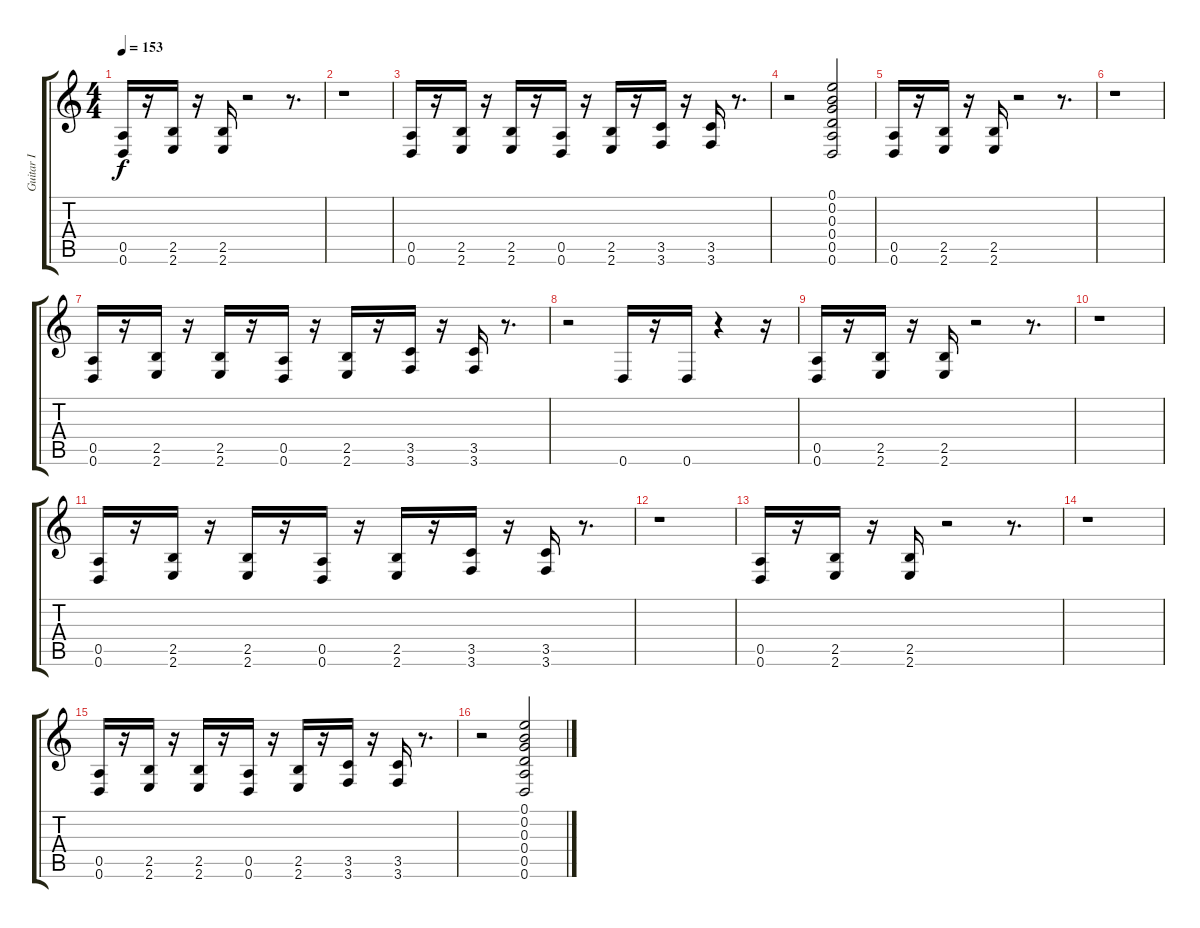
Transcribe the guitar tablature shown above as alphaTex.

\track ("Guitar I" "Guitar I") {instrument overdrivenguitar}
\staff {score tabs}
\tuning (E4 B3 G3 D3 A2 D2) {hide}
\ts (4 4)
\tempo 153
\clef g2
\ks c
(0.5 0.6).16{dy f} r.16 (2.5 2.6).16 r.16 (2.5 2.6).16 r.2 r.8{d} |
r.1 |
(0.5 0.6).16 r.16 (2.5 2.6).16 r.16 (2.5 2.6).16 r.16 (0.5 0.6).16 r.16 (2.5 2.6).16 r.16 (3.5 3.6).16 r.16 (3.5 3.6).16 r.8{d} |
r.2 (0.1 0.2 0.3 0.4 0.5 0.6).2 |
(0.5 0.6).16 r.16 (2.5 2.6).16 r.16 (2.5 2.6).16 r.2 r.8{d} |
r.1 |
(0.5 0.6).16 r.16 (2.5 2.6).16 r.16 (2.5 2.6).16 r.16 (0.5 0.6).16 r.16 (2.5 2.6).16 r.16 (3.5 3.6).16 r.16 (3.5 3.6).16 r.8{d} |
r.2 0.6.16 r.16 0.6.16 r.4 r.16 |
(0.5 0.6).16 r.16 (2.5 2.6).16 r.16 (2.5 2.6).16 r.2 r.8{d} |
r.1 |
(0.5 0.6).16 r.16 (2.5 2.6).16 r.16 (2.5 2.6).16 r.16 (0.5 0.6).16 r.16 (2.5 2.6).16 r.16 (3.5 3.6).16 r.16 (3.5 3.6).16 r.8{d} |
r.1 |
(0.5 0.6).16 r.16 (2.5 2.6).16 r.16 (2.5 2.6).16 r.2 r.8{d} |
r.1 |
(0.5 0.6).16 r.16 (2.5 2.6).16 r.16 (2.5 2.6).16 r.16 (0.5 0.6).16 r.16 (2.5 2.6).16 r.16 (3.5 3.6).16 r.16 (3.5 3.6).16 r.8{d} |
r.2 (0.1 0.2 0.3 0.4 0.5 0.6).2
